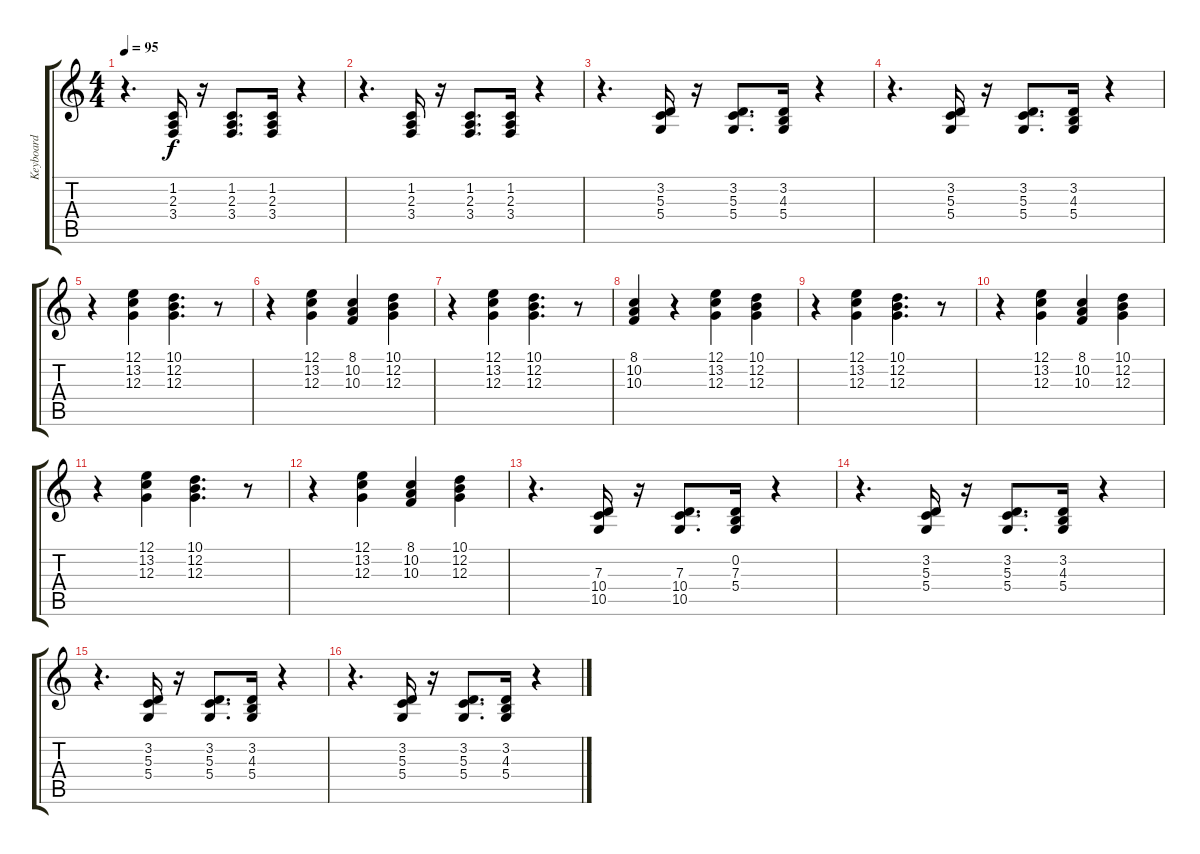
\track ("Keyboard" "Keyboard") {instrument ocarina}
\staff {score tabs}
\tuning (E4 B3 G3 D3 A2 E2) {hide}
\ts (4 4)
\tempo 95
\clef g2
\ks c
r.4{d dy f} (1.2 2.3 3.4).16 r.16 (1.2 2.3 3.4).8{d} (1.2 2.3 3.4).16 r.4 |
r.4{d} (1.2 2.3 3.4).16 r.16 (1.2 2.3 3.4).8{d} (1.2 2.3 3.4).16 r.4 |
r.4{d} (3.2 5.3 5.4).16 r.16 (3.2 5.3 5.4).8{d} (3.2 4.3 5.4).16 r.4 |
r.4{d} (3.2 5.3 5.4).16 r.16 (3.2 5.3 5.4).8{d} (3.2 4.3 5.4).16 r.4 |
r.4 (12.1 13.2 12.3).4 (10.1 12.2 12.3).4{d} r.8 |
r.4 (12.1 13.2 12.3).4 (8.1 10.2 10.3).4 (10.1 12.2 12.3).4 |
r.4 (12.1 13.2 12.3).4 (10.1 12.2 12.3).4{d} r.8 |
(8.1 10.2 10.3).4 r.4 (12.1 13.2 12.3).4 (10.1 12.2 12.3).4 |
r.4 (12.1 13.2 12.3).4 (10.1 12.2 12.3).4{d} r.8 |
r.4 (12.1 13.2 12.3).4 (8.1 10.2 10.3).4 (10.1 12.2 12.3).4 |
r.4 (12.1 13.2 12.3).4 (10.1 12.2 12.3).4{d} r.8 |
r.4 (12.1 13.2 12.3).4 (8.1 10.2 10.3).4 (10.1 12.2 12.3).4 |
r.4{d} (7.3 10.4 10.5).16 r.16 (7.3 10.4 10.5).8{d} (0.2 7.3 5.4).16 r.4 |
r.4{d} (3.2 5.3 5.4).16 r.16 (3.2 5.3 5.4).8{d} (3.2 4.3 5.4).16 r.4 |
r.4{d} (3.2 5.3 5.4).16 r.16 (3.2 5.3 5.4).8{d} (3.2 4.3 5.4).16 r.4 |
r.4{d} (3.2 5.3 5.4).16 r.16 (3.2 5.3 5.4).8{d} (3.2 4.3 5.4).16 r.4
